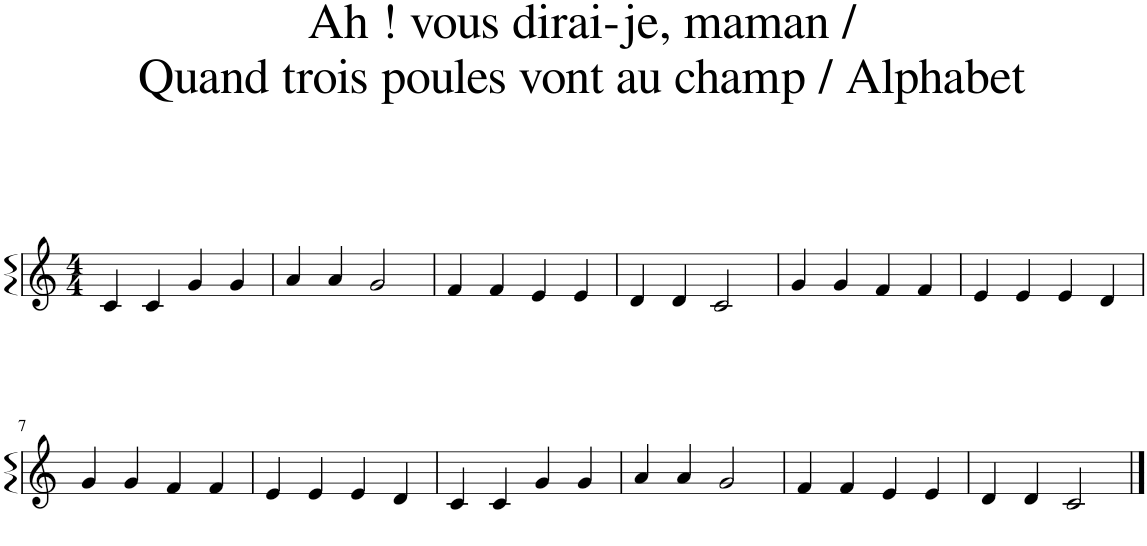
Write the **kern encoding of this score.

**kern
*part1
*staff1
*I"Harp
*I'Hrp.
*clefG2
*k[]
*M4/4
=1
4c/
4c/
4g/
4g/
=2
4a/
4a/
2g/
=3
4f/
4f/
4e/
4e/
=4
4d/
4d/
2c/
=5
4g/
4g/
4f/
4f/
=6
4e/
4e/
4e/
4d/
!!LO:LB:g=z
=7
4g/
4g/
4f/
4f/
=8
4e/
4e/
4e/
4d/
=9
4c/
4c/
4g/
4g/
=10
4a/
4a/
2g/
=11
4f/
4f/
4e/
4e/
=12
4d/
4d/
2c/
==
*-
